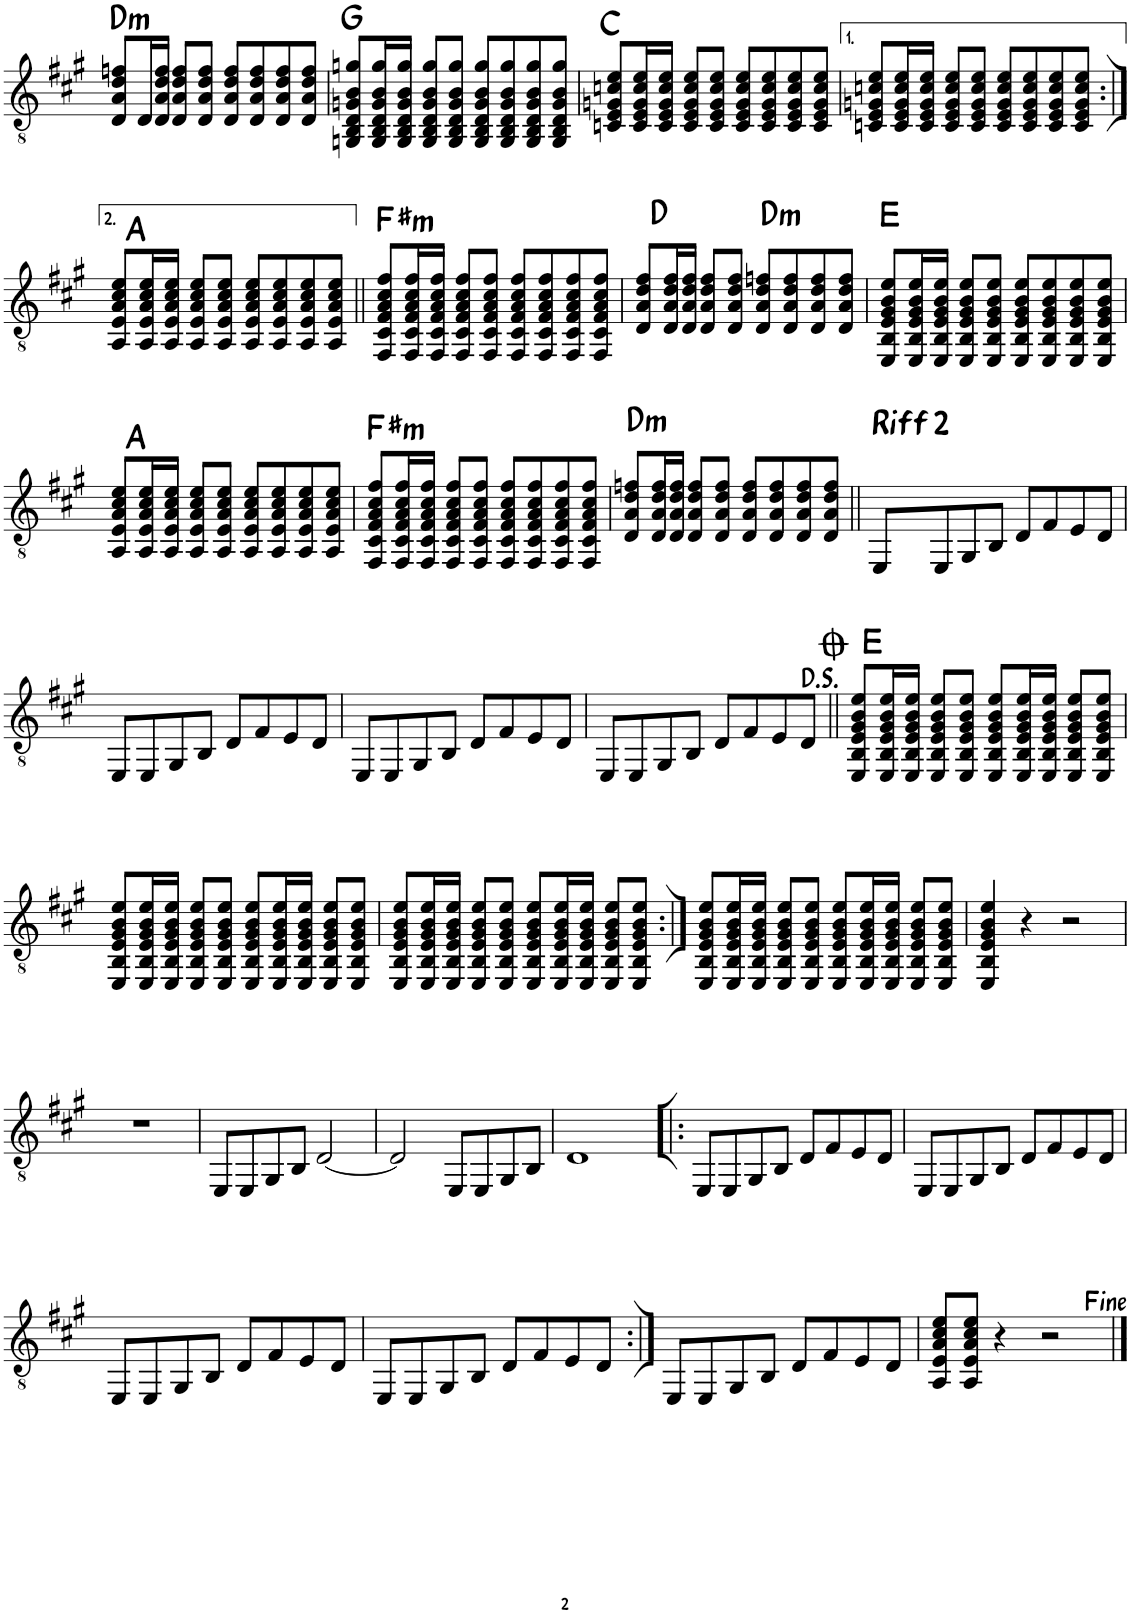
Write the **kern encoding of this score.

**kern	**harte
*part1	*part1
*staff1	*
*I"Elektrische gitaar	*
*I'El. git.	*
!!LO:PB:g=z
*clefGv2	*
*k[f#c#g#]	*
*M4/4	*
=28	=28
!	!LO:H:kt=m
8D/ 8A/ 8d/ 8fn/L	D:min
16D/L	.
16D/ 16A/ 16d/ 16f/JJ	.
8D/ 8A/ 8d/ 8f/L	.
8D/ 8A/ 8d/ 8f/J	.
8D/ 8A/ 8d/ 8f/L	.
8D/ 8A/ 8d/ 8f/	.
8D/ 8A/ 8d/ 8f/	.
8D/ 8A/ 8d/ 8f/J	.
=29	=29
8GGn/ 8BB/ 8D/ 8Gn/ 8B/ 8gn/L	G:maj
16GG/ 16BB/ 16D/ 16G/ 16B/ 16g/L	.
16GG/ 16BB/ 16D/ 16G/ 16B/ 16g/JJ	.
8GG/ 8BB/ 8D/ 8G/ 8B/ 8g/L	.
8GG/ 8BB/ 8D/ 8G/ 8B/ 8g/J	.
8GG/ 8BB/ 8D/ 8G/ 8B/ 8g/L	.
8GG/ 8BB/ 8D/ 8G/ 8B/ 8g/	.
8GG/ 8BB/ 8D/ 8G/ 8B/ 8g/	.
8GG/ 8BB/ 8D/ 8G/ 8B/ 8g/J	.
=30	=30
8Cn/ 8E/ 8Gn/ 8cn/ 8e/L	C:maj
16C/ 16E/ 16G/ 16c/ 16e/L	.
16C/ 16E/ 16G/ 16c/ 16e/JJ	.
8C/ 8E/ 8G/ 8c/ 8e/L	.
8C/ 8E/ 8G/ 8c/ 8e/J	.
8C/ 8E/ 8G/ 8c/ 8e/L	.
8C/ 8E/ 8G/ 8c/ 8e/	.
8C/ 8E/ 8G/ 8c/ 8e/	.
8C/ 8E/ 8G/ 8c/ 8e/J	.
=31	=31
8Cn/ 8E/ 8Gn/ 8cn/ 8e/L	.
16C/ 16E/ 16G/ 16c/ 16e/L	.
16C/ 16E/ 16G/ 16c/ 16e/JJ	.
8C/ 8E/ 8G/ 8c/ 8e/L	.
8C/ 8E/ 8G/ 8c/ 8e/J	.
8C/ 8E/ 8G/ 8c/ 8e/L	.
8C/ 8E/ 8G/ 8c/ 8e/	.
8C/ 8E/ 8G/ 8c/ 8e/	.
8C/ 8E/ 8G/ 8c/ 8e/J	.
!!LO:LB:g=z
=32:|!	=32:|!
8AA/ 8E/ 8A/ 8c#/ 8e/L	A:maj
16AA/ 16E/ 16A/ 16c#/ 16e/L	.
16AA/ 16E/ 16A/ 16c#/ 16e/JJ	.
8AA/ 8E/ 8A/ 8c#/ 8e/L	.
8AA/ 8E/ 8A/ 8c#/ 8e/J	.
8AA/ 8E/ 8A/ 8c#/ 8e/L	.
8AA/ 8E/ 8A/ 8c#/ 8e/	.
8AA/ 8E/ 8A/ 8c#/ 8e/	.
8AA/ 8E/ 8A/ 8c#/ 8e/J	.
=33||	=33||
!	!LO:H:kt=m
8FF#/ 8C#/ 8F#/ 8A/ 8c#/ 8f#/L	F#:min
16FF#/ 16C#/ 16F#/ 16A/ 16c#/ 16f#/L	.
16FF#/ 16C#/ 16F#/ 16A/ 16c#/ 16f#/JJ	.
8FF#/ 8C#/ 8F#/ 8A/ 8c#/ 8f#/L	.
8FF#/ 8C#/ 8F#/ 8A/ 8c#/ 8f#/J	.
8FF#/ 8C#/ 8F#/ 8A/ 8c#/ 8f#/L	.
8FF#/ 8C#/ 8F#/ 8A/ 8c#/ 8f#/	.
8FF#/ 8C#/ 8F#/ 8A/ 8c#/ 8f#/	.
8FF#/ 8C#/ 8F#/ 8A/ 8c#/ 8f#/J	.
=34	=34
8D/ 8A/ 8d/ 8f#/L	D:maj
16D/ 16A/ 16d/ 16f#/L	.
16D/ 16A/ 16d/ 16f#/JJ	.
8D/ 8A/ 8d/ 8f#/L	.
8D/ 8A/ 8d/ 8f#/J	.
!	!LO:H:kt=m
8D/ 8A/ 8d/ 8fn/L	D:min
8D/ 8A/ 8d/ 8f/	.
8D/ 8A/ 8d/ 8f/	.
8D/ 8A/ 8d/ 8f/J	.
=35	=35
8EE/ 8BB/ 8E/ 8G#/ 8B/ 8e/L	E:maj
16EE/ 16BB/ 16E/ 16G#/ 16B/ 16e/L	.
16EE/ 16BB/ 16E/ 16G#/ 16B/ 16e/JJ	.
8EE/ 8BB/ 8E/ 8G#/ 8B/ 8e/L	.
8EE/ 8BB/ 8E/ 8G#/ 8B/ 8e/J	.
8EE/ 8BB/ 8E/ 8G#/ 8B/ 8e/L	.
8EE/ 8BB/ 8E/ 8G#/ 8B/ 8e/	.
8EE/ 8BB/ 8E/ 8G#/ 8B/ 8e/	.
8EE/ 8BB/ 8E/ 8G#/ 8B/ 8e/J	.
!!LO:LB:g=z
=36	=36
8AA/ 8E/ 8A/ 8c#/ 8e/L	A:maj
16AA/ 16E/ 16A/ 16c#/ 16e/L	.
16AA/ 16E/ 16A/ 16c#/ 16e/JJ	.
8AA/ 8E/ 8A/ 8c#/ 8e/L	.
8AA/ 8E/ 8A/ 8c#/ 8e/J	.
8AA/ 8E/ 8A/ 8c#/ 8e/L	.
8AA/ 8E/ 8A/ 8c#/ 8e/	.
8AA/ 8E/ 8A/ 8c#/ 8e/	.
8AA/ 8E/ 8A/ 8c#/ 8e/J	.
=37	=37
!	!LO:H:kt=m
8FF#/ 8C#/ 8F#/ 8A/ 8c#/ 8f#/L	F#:min
16FF#/ 16C#/ 16F#/ 16A/ 16c#/ 16f#/L	.
16FF#/ 16C#/ 16F#/ 16A/ 16c#/ 16f#/JJ	.
8FF#/ 8C#/ 8F#/ 8A/ 8c#/ 8f#/L	.
8FF#/ 8C#/ 8F#/ 8A/ 8c#/ 8f#/J	.
8FF#/ 8C#/ 8F#/ 8A/ 8c#/ 8f#/L	.
8FF#/ 8C#/ 8F#/ 8A/ 8c#/ 8f#/	.
8FF#/ 8C#/ 8F#/ 8A/ 8c#/ 8f#/	.
8FF#/ 8C#/ 8F#/ 8A/ 8c#/ 8f#/J	.
=38	=38
!	!LO:H:kt=m
8D/ 8A/ 8d/ 8fn/L	D:min
16D/ 16A/ 16d/ 16f/L	.
16D/ 16A/ 16d/ 16f/JJ	.
8D/ 8A/ 8d/ 8f/L	.
8D/ 8A/ 8d/ 8f/J	.
8D/ 8A/ 8d/ 8f/L	.
8D/ 8A/ 8d/ 8f/	.
8D/ 8A/ 8d/ 8f/	.
8D/ 8A/ 8d/ 8f/J	.
=39||	=39||
!	!LO:H:kt=Riff
8EE/L	N
!	!LO:H:kt=2
8EE/	N
8GG#/	.
8BB/J	.
8D/L	.
8F#/	.
8E/	.
8D/J	.
!!LO:LB:g=z
=40	=40
8EE/L	.
8EE/	.
8GG#/	.
8BB/J	.
8D/L	.
8F#/	.
8E/	.
8D/J	.
=41	=41
8EE/L	.
8EE/	.
8GG#/	.
8BB/J	.
8D/L	.
8F#/	.
8E/	.
8D/J	.
=42	=42
8EE/L	.
8EE/	.
8GG#/	.
8BB/J	.
8D/L	.
8F#/	.
8E/	.
8D/J	.
=43||	=43||
8EE/ 8BB/ 8E/ 8G#/ 8B/ 8e/L	E:maj
16EE/ 16BB/ 16E/ 16G#/ 16B/ 16e/L	.
16EE/ 16BB/ 16E/ 16G#/ 16B/ 16e/JJ	.
8EE/ 8BB/ 8E/ 8G#/ 8B/ 8e/L	.
8EE/ 8BB/ 8E/ 8G#/ 8B/ 8e/J	.
8EE/ 8BB/ 8E/ 8G#/ 8B/ 8e/L	.
16EE/ 16BB/ 16E/ 16G#/ 16B/ 16e/L	.
16EE/ 16BB/ 16E/ 16G#/ 16B/ 16e/JJ	.
8EE/ 8BB/ 8E/ 8G#/ 8B/ 8e/L	.
8EE/ 8BB/ 8E/ 8G#/ 8B/ 8e/J	.
!!LO:LB:g=z
=44	=44
8EE/ 8BB/ 8E/ 8G#/ 8B/ 8e/L	.
16EE/ 16BB/ 16E/ 16G#/ 16B/ 16e/L	.
16EE/ 16BB/ 16E/ 16G#/ 16B/ 16e/JJ	.
8EE/ 8BB/ 8E/ 8G#/ 8B/ 8e/L	.
8EE/ 8BB/ 8E/ 8G#/ 8B/ 8e/J	.
8EE/ 8BB/ 8E/ 8G#/ 8B/ 8e/L	.
16EE/ 16BB/ 16E/ 16G#/ 16B/ 16e/L	.
16EE/ 16BB/ 16E/ 16G#/ 16B/ 16e/JJ	.
8EE/ 8BB/ 8E/ 8G#/ 8B/ 8e/L	.
8EE/ 8BB/ 8E/ 8G#/ 8B/ 8e/J	.
=45	=45
8EE/ 8BB/ 8E/ 8G#/ 8B/ 8e/L	.
16EE/ 16BB/ 16E/ 16G#/ 16B/ 16e/L	.
16EE/ 16BB/ 16E/ 16G#/ 16B/ 16e/JJ	.
8EE/ 8BB/ 8E/ 8G#/ 8B/ 8e/L	.
8EE/ 8BB/ 8E/ 8G#/ 8B/ 8e/J	.
8EE/ 8BB/ 8E/ 8G#/ 8B/ 8e/L	.
16EE/ 16BB/ 16E/ 16G#/ 16B/ 16e/L	.
16EE/ 16BB/ 16E/ 16G#/ 16B/ 16e/JJ	.
8EE/ 8BB/ 8E/ 8G#/ 8B/ 8e/L	.
8EE/ 8BB/ 8E/ 8G#/ 8B/ 8e/J	.
=46:|!	=46:|!
8EE/ 8BB/ 8E/ 8G#/ 8B/ 8e/L	.
16EE/ 16BB/ 16E/ 16G#/ 16B/ 16e/L	.
16EE/ 16BB/ 16E/ 16G#/ 16B/ 16e/JJ	.
8EE/ 8BB/ 8E/ 8G#/ 8B/ 8e/L	.
8EE/ 8BB/ 8E/ 8G#/ 8B/ 8e/J	.
8EE/ 8BB/ 8E/ 8G#/ 8B/ 8e/L	.
16EE/ 16BB/ 16E/ 16G#/ 16B/ 16e/L	.
16EE/ 16BB/ 16E/ 16G#/ 16B/ 16e/JJ	.
8EE/ 8BB/ 8E/ 8G#/ 8B/ 8e/L	.
8EE/ 8BB/ 8E/ 8G#/ 8B/ 8e/J	.
=47	=47
4EE/ 4BB/ 4E/ 4G#/ 4B/ 4e/	.
4r	.
2r	.
!!LO:LB:g=z
=48	=48
1r	.
=49	=49
8EE/L	.
8EE/	.
8GG#/	.
8BB/J	.
[2D/	.
=50	=50
2D/]	.
8EE/L	.
8EE/	.
8GG#/	.
8BB/J	.
=51	=51
1D	.
=52!|:	=52!|:
8EE/L	.
8EE/	.
8GG#/	.
8BB/J	.
8D/L	.
8F#/	.
8E/	.
8D/J	.
=53	=53
8EE/L	.
8EE/	.
8GG#/	.
8BB/J	.
8D/L	.
8F#/	.
8E/	.
8D/J	.
!!LO:LB:g=z
=54	=54
8EE/L	.
8EE/	.
8GG#/	.
8BB/J	.
8D/L	.
8F#/	.
8E/	.
8D/J	.
=55	=55
8EE/L	.
8EE/	.
8GG#/	.
8BB/J	.
8D/L	.
8F#/	.
8E/	.
8D/J	.
=56:|!	=56:|!
8EE/L	.
8EE/	.
8GG#/	.
8BB/J	.
8D/L	.
8F#/	.
8E/	.
8D/J	.
=57	=57
8AA/ 8E/ 8A/ 8c#/ 8e/L	.
8AA/ 8E/ 8A/ 8c#/ 8e/J	.
4r	.
2r	.
==	==
*-	*-
